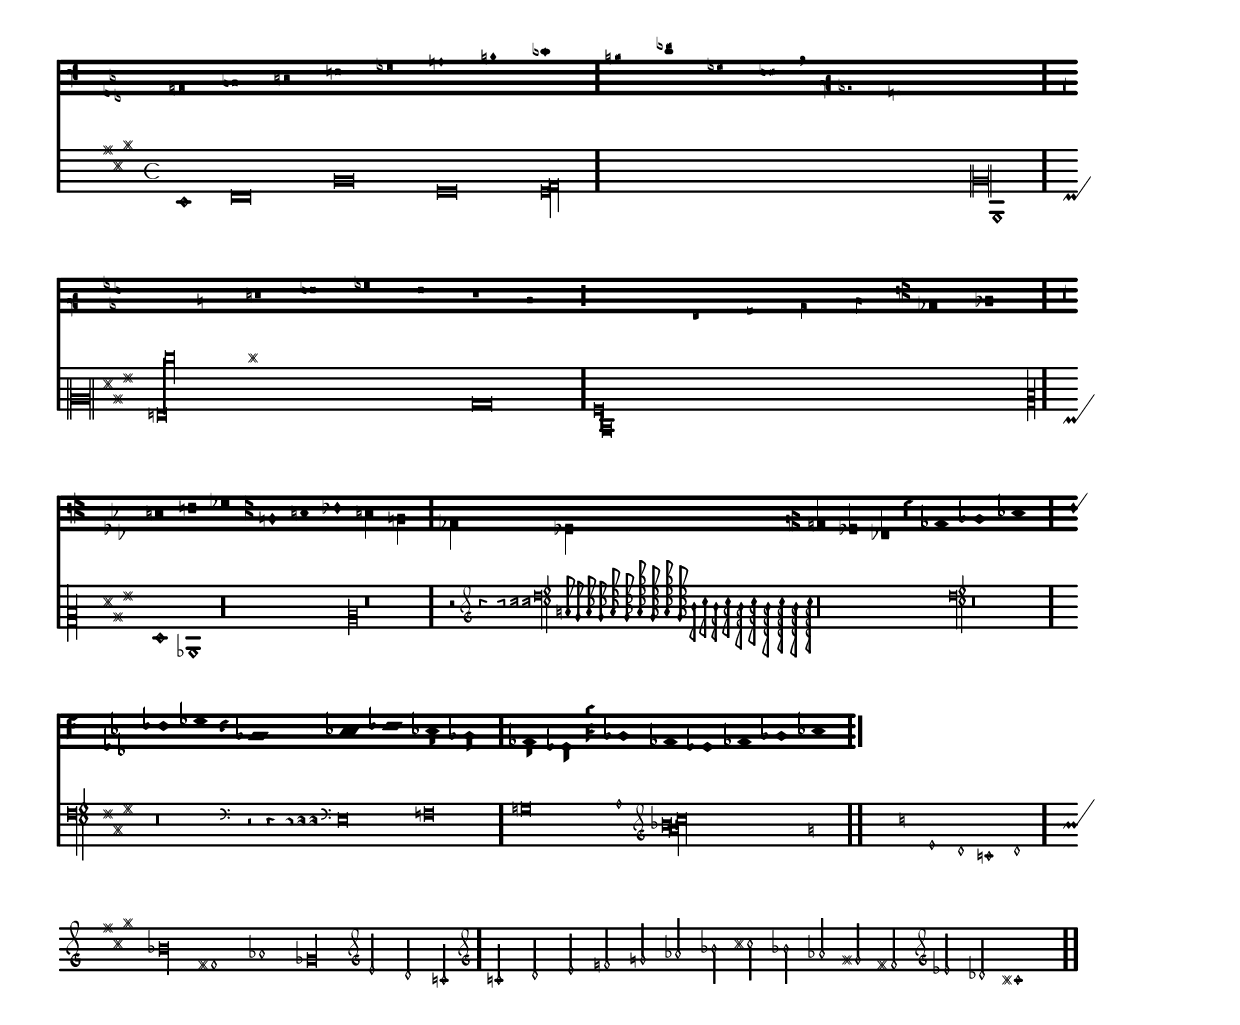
%% Do not edit this file; it is auto-generated from LSR http://lsr.dsi.unimi.it
%% This file is in the public domain.
%% Tags: ancient-notation
\version "2.11.35"

\header { texidoc = "
Here are shown many (all?) of the symbols that are included in
LilyPond's support of ancient notation.


" }
% begin verbatim
upperStaff = \context GregorianStaff = "upperStaff" <<
  \context GregorianVoice <<
    \set Score.timing = ##f
%   \set Score.forceAccidental = ##t %%%%%%%% FIXME: what happened to this property?

    \override Staff.StaffSymbol  #'line-count = #4

     \transpose c c {
	\override Staff.KeySignature #'glyph-name-alist = #alteration-vaticana-glyph-name-alist
	\override Staff.Accidental #'glyph-name-alist = #alteration-vaticana-glyph-name-alist
	\override NoteHead  #'style = #'vaticana.punctum
	\key es \major
	\clef "vaticana-fa2"
	c!1 des! e! f! ges!

	\override NoteHead  #'style = #'vaticana.inclinatum
	a! b! ces'
	\override Staff.BarLine  #'bar-size = #3.0 \bar "|"
%	\break % 1 (8*1)

	\override NoteHead  #'style = #'vaticana.quilisma
	b! des'! ges! fes!
	\breathe
	\clef "vaticana-fa1"
	\override NoteHead  #'style = #'vaticana.plica
	es d
	\override NoteHead  #'style = #'vaticana.reverse-plica
	c d
	\override Staff.BarLine  #'bar-size = #3.0 \bar "|"
%	\break %2 (8*1)

	\override NoteHead  #'style = #'vaticana.punctum-cavum
	es f
	\override NoteHead  #'style = #'vaticana.lpes
	g as
	\override NoteHead  #'style = #'vaticana.upes
	bes as
	\override NoteHead  #'style = #'vaticana.vupes
	g f
	\override NoteHead  #'style = #'vaticana.linea-punctum
	\override Staff.BarLine  #'bar-size = #2.0 \bar "|"
%	\break % 3 (8*1)

	es d
	\override NoteHead  #'style = #'vaticana.epiphonus
	c d
	\override NoteHead  #'style = #'vaticana.cephalicus
	es f

	\override Staff.KeySignature #'glyph-name-alist = #alteration-medicaea-glyph-name-alist
	\override Staff.Accidental #'glyph-name-alist = #alteration-medicaea-glyph-name-alist
	\override Staff.Custos  #'style = #'medicaea
	\override NoteHead  #'style = #'medicaea.punctum
	\clef "medicaea-fa2"
	ces! des!
	\override Staff.BarLine  #'bar-size = #3.0 \bar "|"
%	\break % 4 (8*1)

	e! f! ges!
	\clef "medicaea-do2"
	\override NoteHead  #'style = #'medicaea.inclinatum
	a! b! ces'!
	\override NoteHead  #'style = #'medicaea.virga
	b! a!
	\override Staff.BarLine  #'bar-size = #3.0 \bar "|"
%	\break % 5 (8*1)

	ges! fes!
	\clef "medicaea-fa1"
	\override NoteHead  #'style = #'medicaea.rvirga
	e! des! ces!

	\override Staff.KeySignature #'glyph-name-alist = #alteration-hufnagel-glyph-name-alist
	\override Staff.Accidental #'glyph-name-alist = #alteration-hufnagel-glyph-name-alist
	\override Staff.Custos  #'style = #'hufnagel
	\override NoteHead  #'style = #'hufnagel.punctum
	\clef "hufnagel-fa2"
	ces! des! es!
	\override Staff.BarLine  #'bar-size = #3.0 \bar "|"
%	\break % 6 (8*1)

	fes! ges!
	\clef "hufnagel-do2"
	\override NoteHead  #'style = #'hufnagel.lpes
	as! bes! ces'!
	\override NoteHead  #'style = #'hufnagel.virga
	bes! as!
	\override Staff.BarLine  #'bar-size = #3.0 \bar "|"
%	\break % 7 (8*1)

	ges! fes!
	\clef "hufnagel-do-fa"
	\override NoteHead  #'style = #'hufnagel.punctum
	es! des! ces! des! es! fes!
	\bar "||"
%	\break % 8 (8*1)

	s32*1
%	\break % 12 (32*1)
    }
  >>
>>

lowerStaff = \context MensuralStaff = "lowerStaff" <<
  \context MensuralVoice <<
    
    % this is broken until further notice -- see refman
    % \override Staff.StaffSymbol  #'line-count = #5
    \applyOutput #'Staff #(outputproperty-compatibility (make-type-checker 'staff-symbol-interface) 'line-count 5)

     \transpose c c {
	\set autoBeaming = ##f
	\override NoteHead  #'style = #'neomensural
	\override Rest  #'style = #'neomensural
	\key a \major

% FIXME: lily crashes on some (invalid?) ligatures with:
%   ERROR: In procedure gh_scm2int:
%   ERROR: Wrong type argument in position 1: ()

% FIXME: lily emits "Programming error: Infinity or NaN encountered"
% on many ligatures such as BB.

	cis'1 d'\breve gis'\breve e'\breve \[ e'\longa fis'\longa \]
	\set Staff.forceClef = ##t
	\clef "neomensural-c2"
	cis1
	\bar "|"
%	\break % 2 (16*1)

	\[ g\breve dis''\longa \]
	b\breve \[ a\longa d\longa \]
	\clef "petrucci-c2"
%	\break % 4 (16*1)

	fis1 ces1
	\clef "petrucci-c2"
	r\longa
	\set Staff.forceClef = ##t
	\clef "mensural-c2"
	r\breve
	\bar "|"
%	\break % 5 (8*1)

	r2
	\clef "mensural-g"
	r4 r8 r16 r16
	\override NoteHead  #'style = #'mensural
	\override Stem  #'flag-style = #'mensural
	\override Stem  #'thickness = #1.0
	\override Rest  #'style = #'mensural
	\clef "petrucci-f"
	c8 b, c16 b, c32 b, c64 b, c64 b,
	d8 e  d16 e  d32 e  d64 e  d64 e
	r\longa
	\set Staff.forceClef = ##t
	\clef "petrucci-f"
	r\breve
	\bar "|"
%	\break % 6 (8*1)

	r\breve 
	\clef "mensural-f"
	% FIXME: must set Stem flag-style to #'neomensural to avoid
	% segmentation fault on r8/r16/r32.  (Strange: what has
	% Stem flag-style to do with mensural rests?)
	\override Stem  #'flag-style = #'neomensural
	% FIXME: produces warnings about "flag `neomensurald4' (or 3) not found".
	r2 r4 r8 r16 r16
	\override Stem  #'flag-style = #'mensural
	\set Staff.forceClef = ##t
	\clef "mensural-f"
	e\breve f g a1
	\clef "mensural-g"
%	\break % 7 (8*1)

	\[ bes'!\longa a'!\longa c''!\longa \]
	e'1 d' c' d' \bar "|"
	\bar "|"
%	\break % 9 (16*1)

	bes'!\longa fis'!1 as'!1 ges'!\longa % lig
	\set Staff.forceClef = ##t
	\clef "mensural-g"
	e'2 d' c' \bar "|"
%	\break % 11 (16*1)

	\set Staff.forceClef = ##t
	\clef "petrucci-g"
	c'2 d' e' f'
	\clef "petrucci-g"
	g' as'! bes'! cis''!
	bes'! as'! gis'! fis'!
	\set Staff.forceClef = ##t
	\clef "mensural-g"
	es'! des'! cis'!1 \bar "||"
%	\break % 12 (8*1)
    }
  >>
>>

\paper {
	line-thickness = #(/ staff-space 5.0)
}

\score {
    \context Score <<
	\upperStaff
	\lowerStaff
    >>
    \layout {
% do we want to keep these settings? -gp
	line-width = 17.25\cm
	textheight = 26.0\cm
	indent = 0.0
	\context {
	    \Score
	    \accepts MensuralStaff
	    \accepts GregorianStaff
%	    timing = ##f %%%%%%%% FIXME: this has no effect
	}
	\context {
	    \Voice
	    \name MensuralVoice
	    \alias Voice
	    \remove Ligature_bracket_engraver
	    \consists Mensural_ligature_engraver
	    \override NoteHead #'style = #'mensural
%	    \override Stem #'flag-style = #'mensural %%%%%%%% FIXME: this core dumps
	    \override Stem #'thickness = #1.0
	    \override Rest #'style = #'mensural
	    autoBeaming = ##f
	}
	\context {
	    \Voice
	    \name GregorianVoice
	    \alias Voice
	    \remove Ligature_bracket_engraver
%	    \consists Gregorian_ligature_engraver %%%%%%%% TODO: not yet implemented
	    \override NoteHead #'style = #'vaticana.punctum
	    autoBeaming = ##f
	}
	\context {
	    \Staff
	    \name MensuralStaff
	    \alias Staff
	    \accepts MensuralVoice
	    \consists Custos_engraver
	    \override TimeSignature #'style = #'mensural
	    \override KeySignature #'glyph-name-alist = #alteration-mensural-glyph-name-alist
	    \override Accidental #'glyph-name-alist = #alteration-mensural-glyph-name-alist
	    \override Custos #'style = #'mensural
	    \override Custos #'neutral-position = #3
	    \override Custos #'neutral-direction = #-1
	    clefGlyph = #"clefs.petrucci-c2"
	    clefPosition = #-2
	    clefOctavation = #0 
	}
	\context {
	    \Staff
	    \name GregorianStaff
	    \alias Staff
	    \accepts GregorianVoice
	    \consists Custos_engraver
	    \remove Time_signature_engraver
	    \override StaffSymbol #'thickness = #2.0
	    \override StaffSymbol #'line-count = #4
	    \override KeySignature #'glyph-name-alist = #alteration-vaticana-glyph-name-alist
	    \override Accidental #'glyph-name-alist = #alteration-vaticana-glyph-name-alist
	    \override Custos #'style = #'vaticana
	    \override Custos #'neutral-position = #4
	    \override Custos #'neutral-direction = #-1
	    clefGlyph = #"clefs.vaticana-do"
	    clefPosition = #1
	    clefOctavation = #0 
	}
	\context {
	    \RemoveEmptyStaffContext
	    \accepts MensuralVoice
	    \accepts GregorianVoice
        }
    }
}


